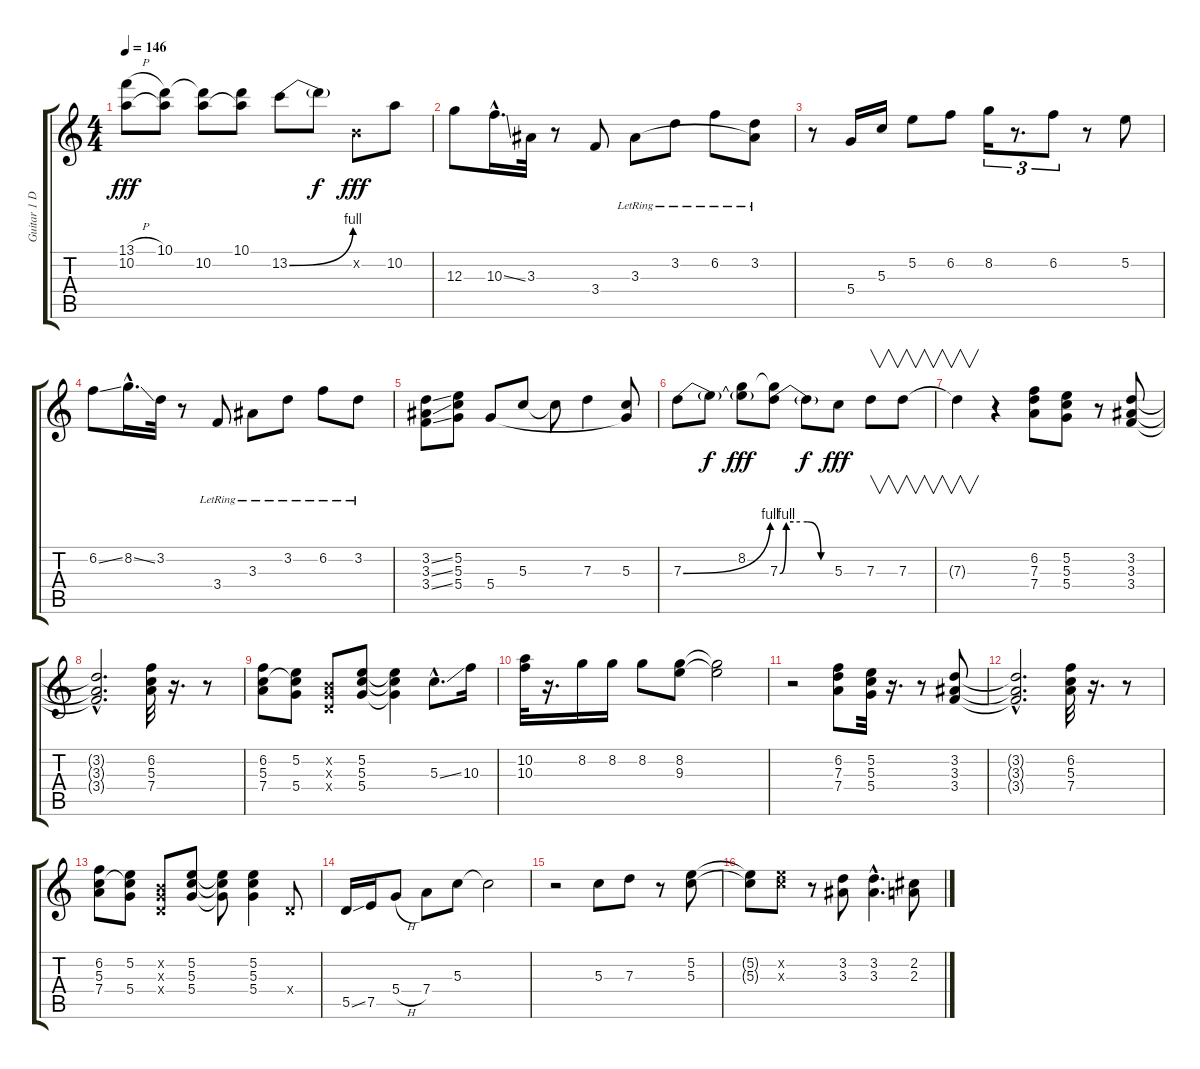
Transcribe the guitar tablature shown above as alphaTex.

\track ("Guitar 1 Doubled" "Guitar 1 D") {instrument electricguitarjazz}
\staff {score tabs}
\tuning (E4 B3 G3 D3 A2 E2) {hide}
\ts (4 4)
\tempo 146
\clef g2
\ks c
(13.1{h} 10.2).8{dy fff} (10.1 10.2{t}).8 (10.1{t} 10.2).8 (10.1 10.2{t}).8 13.2{be (bend 0 0 60 4)}.8 13.2{t}.8{dy f} 0.2{x}.8{dy fff} 10.2.8 |
12.3.8 10.3{ss hac}.16{d} 3.3.32 r.8 3.4.8 3.3{lr}.8 3.2{lr}.8 6.2{lr}.8 (3.2{lr} 3.3{t}).8 |
r.8 5.4.16 5.3.16 5.2.8 6.2.8 8.2.16{tu (3 2)} r.8{d tu (3 2)} 6.2.8{tu (3 2)} r.8 5.2.8 |
6.2{ss}.8 8.2{ss hac}.16{d} 3.2.32 r.8 3.4{lr}.8 3.3{lr}.8 3.2{lr}.8 6.2{lr}.8 3.2{lr}.8 |
(3.2{ss} 3.3{ss} 3.4{ss}).8 (5.2 5.3 5.4).8 5.4.8 5.3.8 5.3{t}.8 7.3.4 (5.3 5.4{t}).8 |
7.3{be (bend 0 0 60 4)}.8 7.3{t}.8{dy f} (8.2 7.3{t}).8{dy fff} (8.2{t} 7.3{be (custom 0 0 7 4 15 4 30 4 45 0 60 0)}).8 7.3{t}.8{dy f} 5.3.8{dy fff} 7.3.8{v} 7.3.8{v} |
7.3{t}.4{v} r.4 (6.2 7.3 7.4).8 (5.2 5.3 5.4).8 r.8 (3.2 3.3 3.4).8 |
(3.2{hac t} 3.3{hac t} 3.4{hac t}).2{d} (6.2 5.3 7.4).32 r.16{d} r.8 |
(6.2 5.3 7.4).8 (5.2 5.3{t} 5.4).8 (0.2{x} 0.3{x} 0.4{x}).8 (5.2 5.3 5.4).8 (5.2{t} 5.3{t} 5.4{t}).4 5.3{ss hac}.8{d} 10.3.16 |
(10.2 10.3).32 r.16{d} 8.2.16 8.2.16 8.2.8 (8.2 9.3).8 (8.2{t} 9.3{t}).2 |
r.2 (6.2 7.3 7.4).8 (5.2 5.3 5.4).32 r.16{d} r.8 (3.2 3.3 3.4).8 |
(3.2{hac t} 3.3{hac t} 3.4{hac t}).2{d} (6.2 5.3 7.4).32 r.16{d} r.8 |
(6.2 5.3 7.4).8 (5.2 5.3{t} 5.4).8 (0.2{x} 0.3{x} 0.4{x}).8 (5.2 5.3 5.4).8 (5.2{t} 5.3{t} 5.4{t}).8 (5.2 5.3 5.4).4 0.4{x}.8 |
5.5{ss}.16 7.5.16 5.4{h}.8 7.4.8 5.3.8 5.3{t}.2 |
r.2 5.3.8 7.3.8 r.8 (5.2 5.3).8 |
(5.2{t} 5.3{t}).8 (5.2{x} 5.3{x}).8 r.8 (3.2 3.3).8 (3.2{hac} 3.3{hac}).4{d} (2.2 2.3).8
